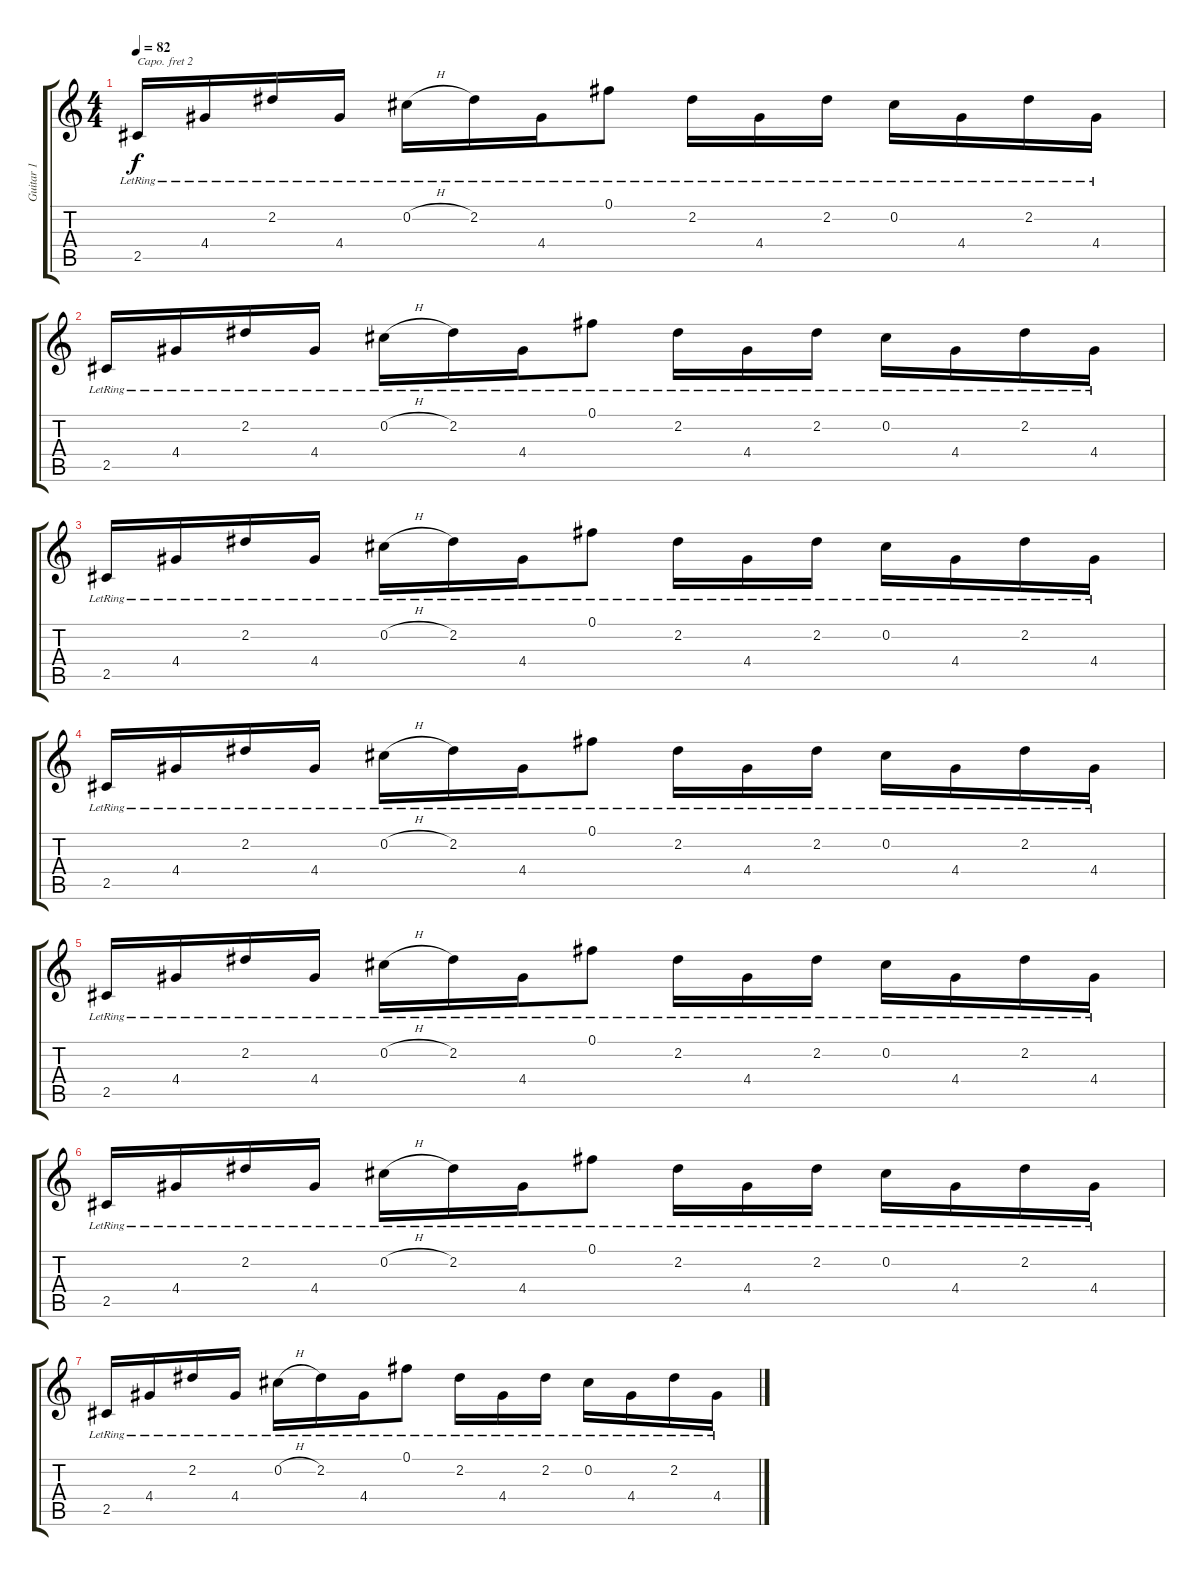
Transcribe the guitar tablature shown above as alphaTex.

\track ("Guitar 1" "Guitar 1") {instrument electricguitarclean}
\staff {score tabs}
\capo 2
\tuning (E4 B3 G3 D3 A2 E2) {hide}
\ts (4 4)
\tempo 82
\clef g2
\ks c
2.5{lr}.16{dy f} 4.4{lr}.16 2.2{lr}.16 4.4{lr}.16 0.2{h lr}.16 2.2{lr}.16 4.4{lr}.16 0.1{lr}.8 2.2{lr}.16 4.4{lr}.16 2.2{lr}.16 0.2{lr}.16 4.4{lr}.16 2.2{lr}.16 4.4{lr}.16 |
2.5{lr}.16 4.4{lr}.16 2.2{lr}.16 4.4{lr}.16 0.2{h lr}.16 2.2{lr}.16 4.4{lr}.16 0.1{lr}.8 2.2{lr}.16 4.4{lr}.16 2.2{lr}.16 0.2{lr}.16 4.4{lr}.16 2.2{lr}.16 4.4{lr}.16 |
2.5{lr}.16 4.4{lr}.16 2.2{lr}.16 4.4{lr}.16 0.2{h lr}.16 2.2{lr}.16 4.4{lr}.16 0.1{lr}.8 2.2{lr}.16 4.4{lr}.16 2.2{lr}.16 0.2{lr}.16 4.4{lr}.16 2.2{lr}.16 4.4{lr}.16 |
2.5{lr}.16 4.4{lr}.16 2.2{lr}.16 4.4{lr}.16 0.2{h lr}.16 2.2{lr}.16 4.4{lr}.16 0.1{lr}.8 2.2{lr}.16 4.4{lr}.16 2.2{lr}.16 0.2{lr}.16 4.4{lr}.16 2.2{lr}.16 4.4{lr}.16 |
2.5{lr}.16 4.4{lr}.16 2.2{lr}.16 4.4{lr}.16 0.2{h lr}.16 2.2{lr}.16 4.4{lr}.16 0.1{lr}.8 2.2{lr}.16 4.4{lr}.16 2.2{lr}.16 0.2{lr}.16 4.4{lr}.16 2.2{lr}.16 4.4{lr}.16 |
2.5{lr}.16 4.4{lr}.16 2.2{lr}.16 4.4{lr}.16 0.2{h lr}.16 2.2{lr}.16 4.4{lr}.16 0.1{lr}.8 2.2{lr}.16 4.4{lr}.16 2.2{lr}.16 0.2{lr}.16 4.4{lr}.16 2.2{lr}.16 4.4{lr}.16 |
2.5{lr}.16 4.4{lr}.16 2.2{lr}.16 4.4{lr}.16 0.2{h lr}.16 2.2{lr}.16 4.4{lr}.16 0.1{lr}.8 2.2{lr}.16 4.4{lr}.16 2.2{lr}.16 0.2{lr}.16 4.4{lr}.16 2.2{lr}.16 4.4{lr}.16
